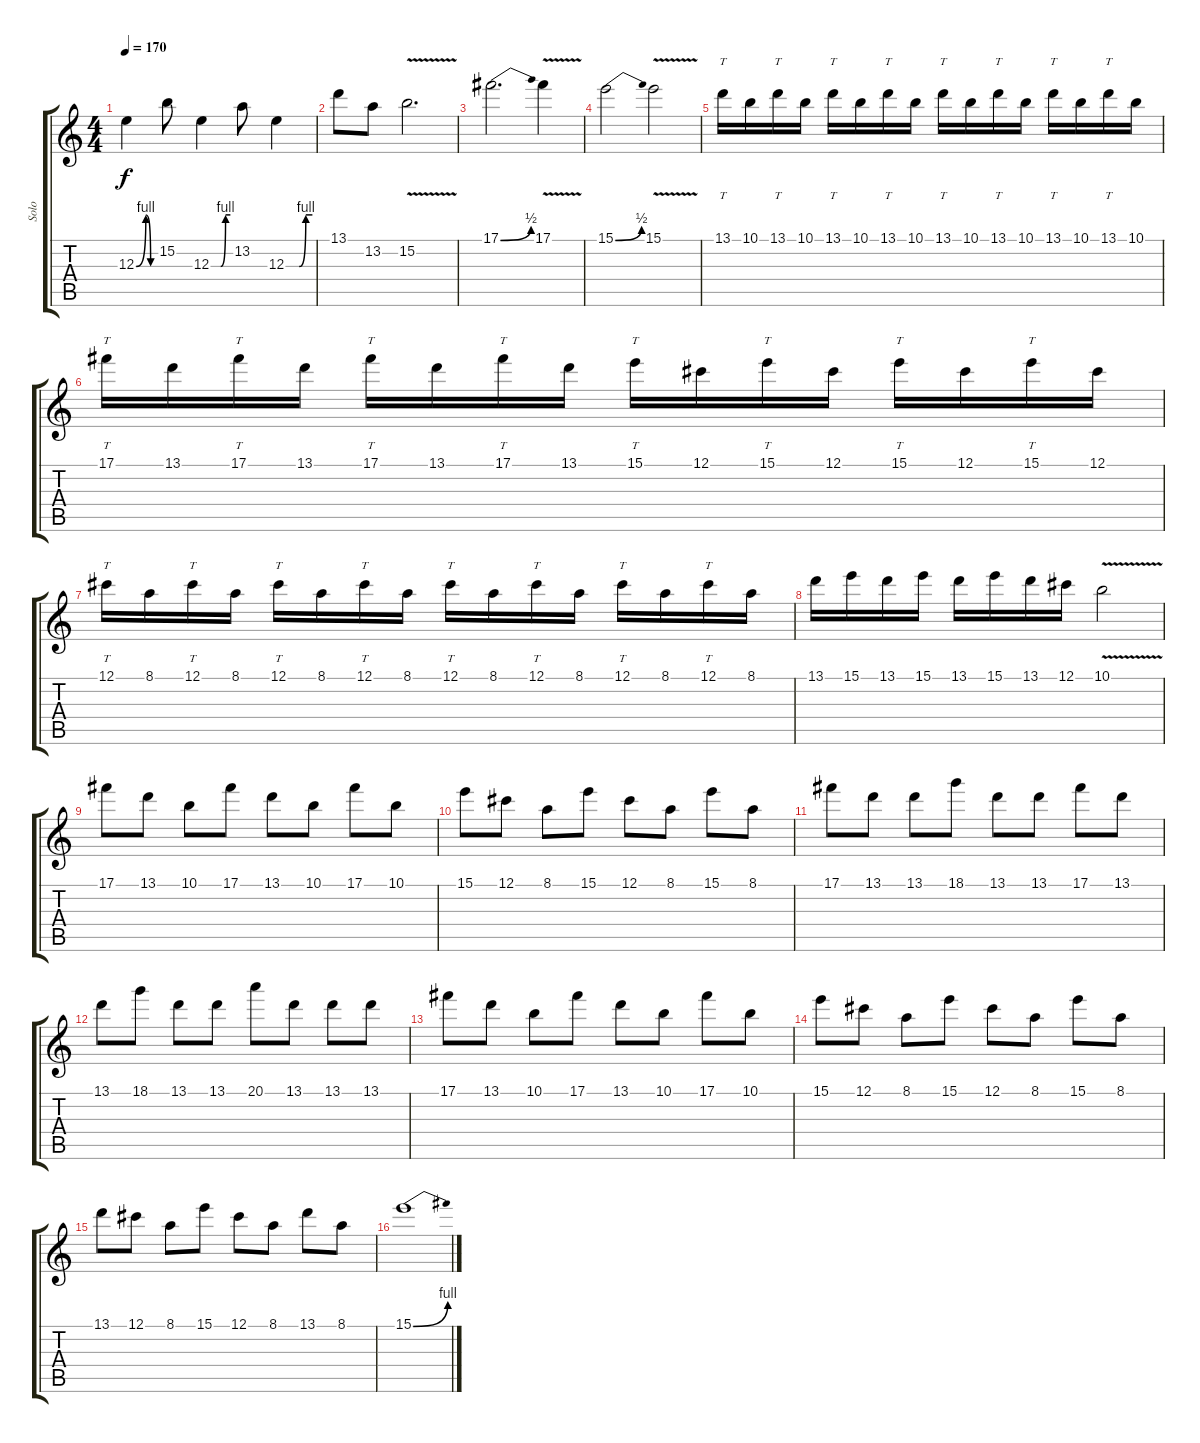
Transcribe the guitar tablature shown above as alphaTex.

\track ("Solo" "Solo") {instrument distortionguitar}
\staff {score tabs}
\tuning (Db4 Ab3 E3 B2 Gb2 B1) {hide}
\ts (4 4)
\tempo 170
\clef g2
\ks c
12.3{be (custom 0 0 30 4 45 0 60 0)}.4{dy f} 15.2.8 12.3{be (custom 0 0 15 0 30 0 45 4 60 4)}.4 13.2.8 12.3{be (custom 0 0 15 0 30 0 45 4 60 4)}.4 |
13.1.8 13.2.8 15.2{v}.2{d} |
17.1{be (bend 0 0 60 2)}.2{d} 17.1{v}.4 |
15.1{be (bend 0 0 60 2)}.2 15.1{v}.2 |
13.1.16{tt} 10.1.16 13.1.16{tt} 10.1.16 13.1.16{tt} 10.1.16 13.1.16{tt} 10.1.16 13.1.16{tt} 10.1.16 13.1.16{tt} 10.1.16 13.1.16{tt} 10.1.16 13.1.16{tt} 10.1.16 |
17.1.16{tt} 13.1.16 17.1.16{tt} 13.1.16 17.1.16{tt} 13.1.16 17.1.16{tt} 13.1.16 15.1.16{tt} 12.1.16 15.1.16{tt} 12.1.16 15.1.16{tt} 12.1.16 15.1.16{tt} 12.1.16 |
12.1.16{tt} 8.1.16 12.1.16{tt} 8.1.16 12.1.16{tt} 8.1.16 12.1.16{tt} 8.1.16 12.1.16{tt} 8.1.16 12.1.16{tt} 8.1.16 12.1.16{tt} 8.1.16 12.1.16{tt} 8.1.16 |
13.1.16 15.1.16 13.1.16 15.1.16 13.1.16 15.1.16 13.1.16 12.1.16 10.1{v}.2 |
17.1.8 13.1.8 10.1.8 17.1.8 13.1.8 10.1.8 17.1.8 10.1.8 |
15.1.8 12.1.8 8.1.8 15.1.8 12.1.8 8.1.8 15.1.8 8.1.8 |
17.1.8 13.1.8 13.1.8 18.1.8 13.1.8 13.1.8 17.1.8 13.1.8 |
13.1.8 18.1.8 13.1.8 13.1.8 20.1.8 13.1.8 13.1.8 13.1.8 |
17.1.8 13.1.8 10.1.8 17.1.8 13.1.8 10.1.8 17.1.8 10.1.8 |
15.1.8 12.1.8 8.1.8 15.1.8 12.1.8 8.1.8 15.1.8 8.1.8 |
13.1.8 12.1.8 8.1.8 15.1.8 12.1.8 8.1.8 13.1.8 8.1.8 |
15.1{be (bend 0 0 60 4)}.1
